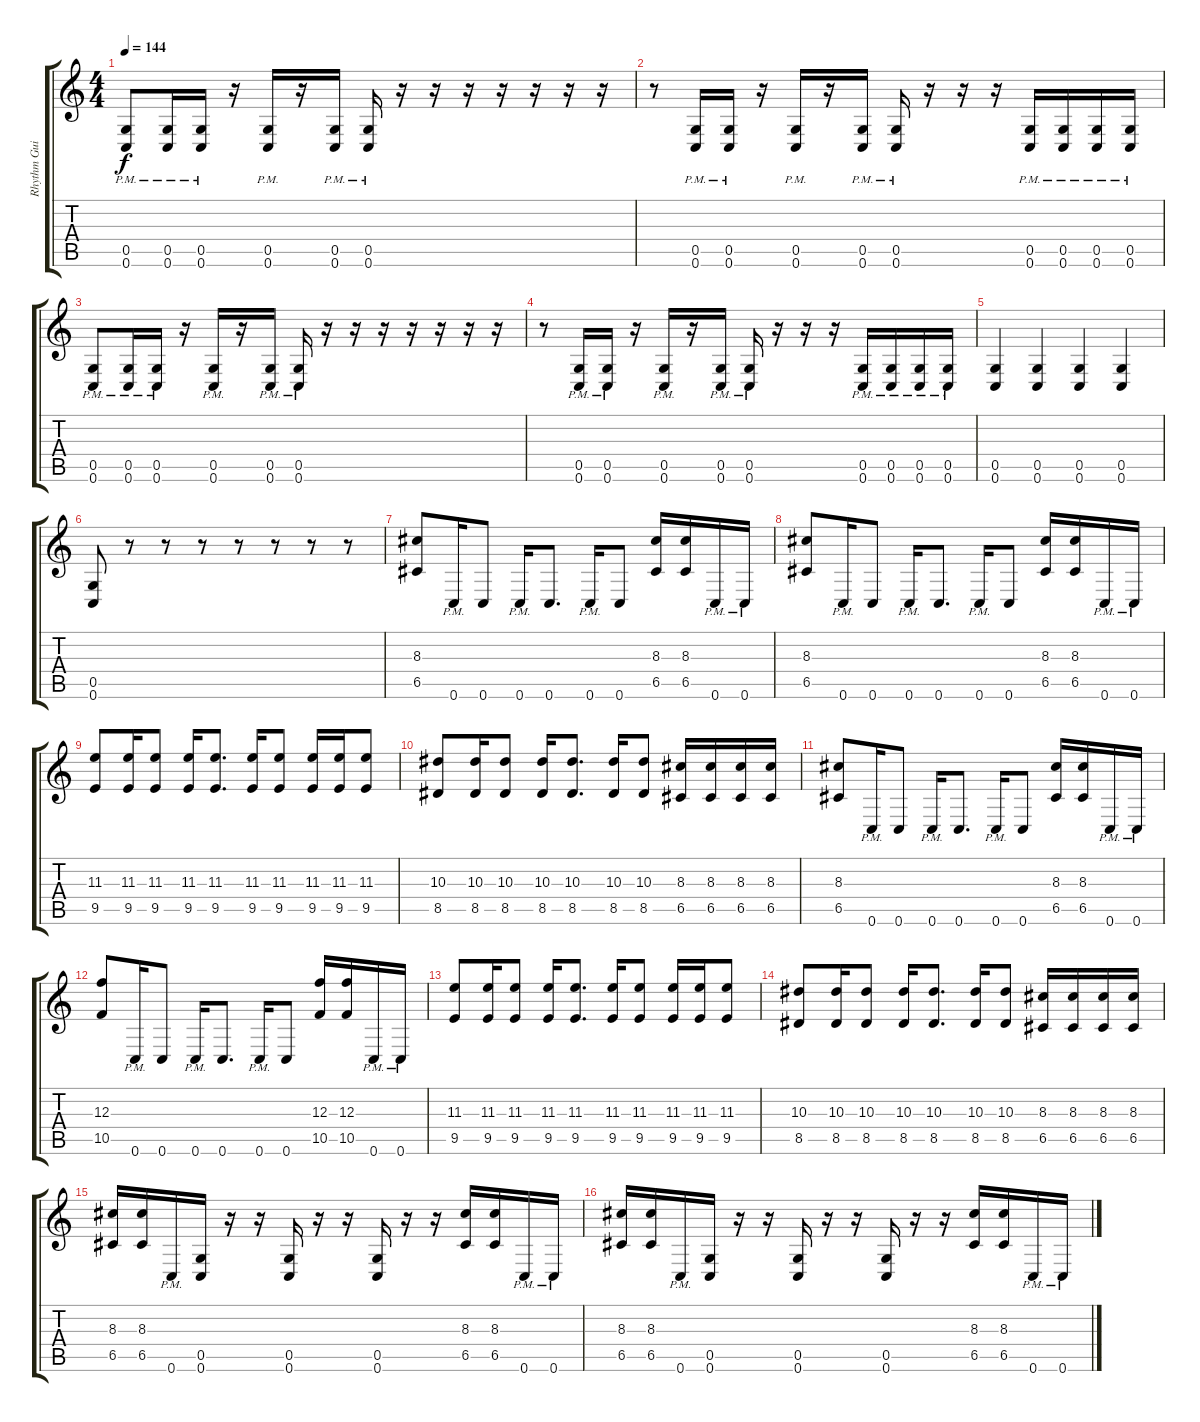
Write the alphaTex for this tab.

\track ("Rhythm Guitar 2" "Rhythm Gui") {instrument distortionguitar}
\staff {score tabs}
\tuning (D4 A3 F3 C3 G2 C2) {hide}
\ts (4 4)
\tempo 144
\clef g2
\ks c
(0.5{pm} 0.6{pm}).8{dy f} (0.5{pm} 0.6{pm}).16 (0.5{pm} 0.6{pm}).16 r.16 (0.5{pm} 0.6{pm}).16 r.16 (0.5{pm} 0.6{pm}).16 (0.5{pm} 0.6{pm}).16 r.16 r.16 r.16 r.16 r.16 r.16 r.16 |
r.8 (0.5{pm} 0.6{pm}).16 (0.5{pm} 0.6{pm}).16 r.16 (0.5{pm} 0.6{pm}).16 r.16 (0.5{pm} 0.6{pm}).16 (0.5{pm} 0.6{pm}).16 r.16 r.16 r.16 (0.5{pm} 0.6{pm}).16 (0.5{pm} 0.6{pm}).16 (0.5{pm} 0.6{pm}).16 (0.5{pm} 0.6{pm}).16 |
(0.5{pm} 0.6{pm}).8 (0.5{pm} 0.6{pm}).16 (0.5{pm} 0.6{pm}).16 r.16 (0.5{pm} 0.6{pm}).16 r.16 (0.5{pm} 0.6{pm}).16 (0.5{pm} 0.6{pm}).16 r.16 r.16 r.16 r.16 r.16 r.16 r.16 |
r.8 (0.5{pm} 0.6{pm}).16 (0.5{pm} 0.6{pm}).16 r.16 (0.5{pm} 0.6{pm}).16 r.16 (0.5{pm} 0.6{pm}).16 (0.5{pm} 0.6{pm}).16 r.16 r.16 r.16 (0.5{pm} 0.6{pm}).16 (0.5{pm} 0.6{pm}).16 (0.5{pm} 0.6{pm}).16 (0.5{pm} 0.6{pm}).16 |
(0.5 0.6).4 (0.5 0.6).4 (0.5 0.6).4 (0.5 0.6).4 |
(0.5 0.6).8 r.8 r.8 r.8 r.8 r.8 r.8 r.8 |
(8.3 6.5).8 0.6{pm}.16 0.6.8 0.6{pm}.16 0.6.8{d} 0.6{pm}.16 0.6.8 (8.3 6.5).16 (8.3 6.5).16 0.6{pm}.16 0.6{pm}.16 |
(8.3 6.5).8 0.6{pm}.16 0.6.8 0.6{pm}.16 0.6.8{d} 0.6{pm}.16 0.6.8 (8.3 6.5).16 (8.3 6.5).16 0.6{pm}.16 0.6{pm}.16 |
(11.3 9.5).8 (11.3 9.5).16 (11.3 9.5).8 (11.3 9.5).16 (11.3 9.5).8{d} (11.3 9.5).16 (11.3 9.5).8 (11.3 9.5).16 (11.3 9.5).16 (11.3 9.5).8 |
(10.3 8.5).8 (10.3 8.5).16 (10.3 8.5).8 (10.3 8.5).16 (10.3 8.5).8{d} (10.3 8.5).16 (10.3 8.5).8 (8.3 6.5).16 (8.3 6.5).16 (8.3 6.5).16 (8.3 6.5).16 |
(8.3 6.5).8 0.6{pm}.16 0.6.8 0.6{pm}.16 0.6.8{d} 0.6{pm}.16 0.6.8 (8.3 6.5).16 (8.3 6.5).16 0.6{pm}.16 0.6{pm}.16 |
(12.3 10.5).8 0.6{pm}.16 0.6.8 0.6{pm}.16 0.6.8{d} 0.6{pm}.16 0.6.8 (12.3 10.5).16 (12.3 10.5).16 0.6{pm}.16 0.6{pm}.16 |
(11.3 9.5).8 (11.3 9.5).16 (11.3 9.5).8 (11.3 9.5).16 (11.3 9.5).8{d} (11.3 9.5).16 (11.3 9.5).8 (11.3 9.5).16 (11.3 9.5).16 (11.3 9.5).8 |
(10.3 8.5).8 (10.3 8.5).16 (10.3 8.5).8 (10.3 8.5).16 (10.3 8.5).8{d} (10.3 8.5).16 (10.3 8.5).8 (8.3 6.5).16 (8.3 6.5).16 (8.3 6.5).16 (8.3 6.5).16 |
(8.3 6.5).16 (8.3 6.5).16 0.6{pm}.16 (0.5 0.6).16 r.16 r.16 (0.5 0.6).16 r.16 r.16 (0.5 0.6).16 r.16 r.16 (8.3 6.5).16 (8.3 6.5).16 0.6{pm}.16 0.6{pm}.16 |
(8.3 6.5).16 (8.3 6.5).16 0.6{pm}.16 (0.5 0.6).16 r.16 r.16 (0.5 0.6).16 r.16 r.16 (0.5 0.6).16 r.16 r.16 (8.3 6.5).16 (8.3 6.5).16 0.6{pm}.16 0.6{pm}.16
